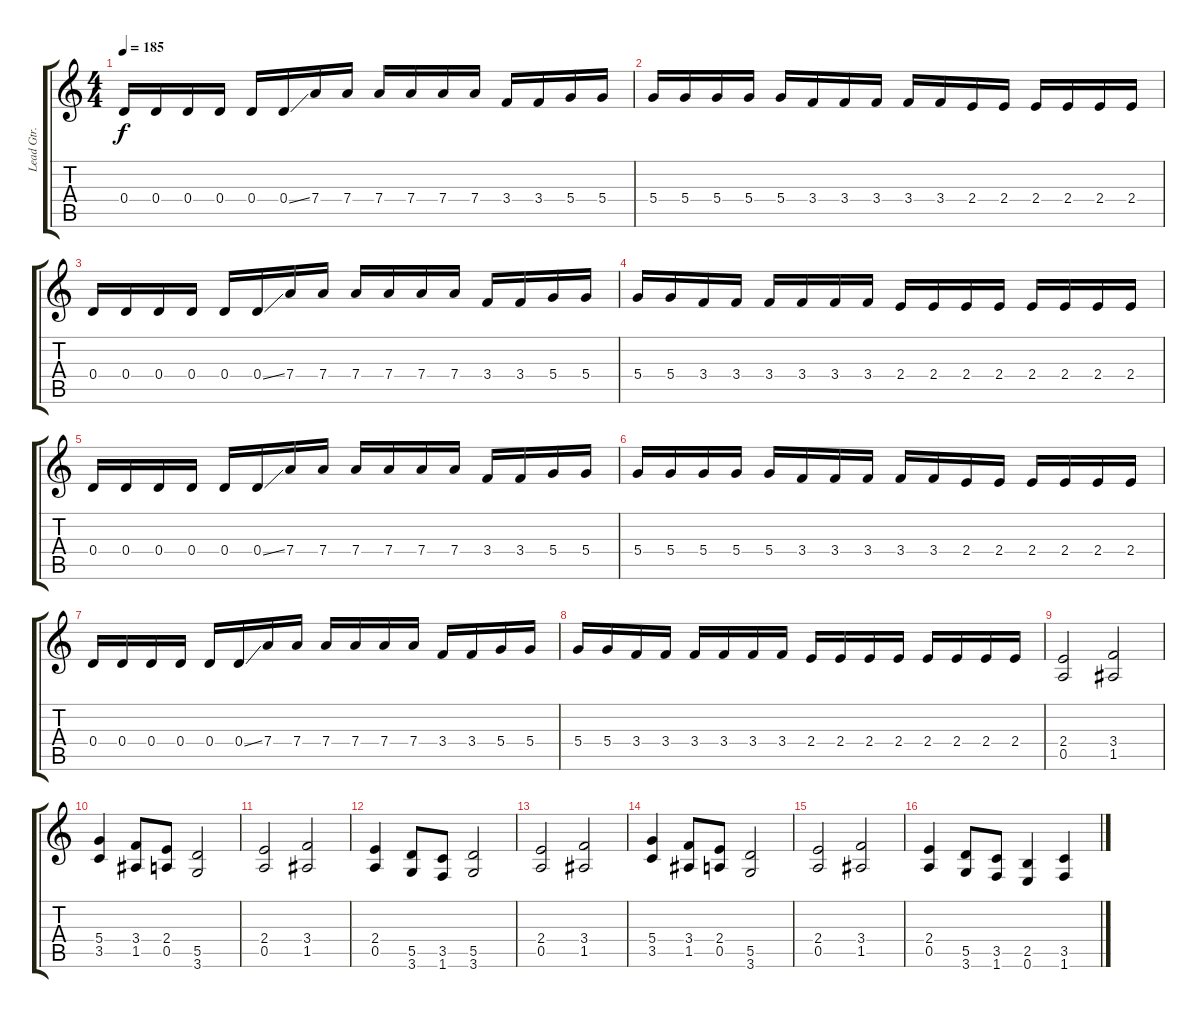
\track ("Lead Gtr." "Lead Gtr.") {instrument overdrivenguitar}
\staff {score tabs}
\tuning (E4 B3 G3 D3 A2 E2) {hide}
\ts (4 4)
\tempo 185
\clef g2
\ks c
0.4.16{dy f} 0.4.16 0.4.16 0.4.16 0.4.16 0.4{ss}.16 7.4.16 7.4.16 7.4.16 7.4.16 7.4.16 7.4.16 3.4.16 3.4.16 5.4.16 5.4.16 |
5.4.16 5.4.16 5.4.16 5.4.16 5.4.16 3.4.16 3.4.16 3.4.16 3.4.16 3.4.16 2.4.16 2.4.16 2.4.16 2.4.16 2.4.16 2.4.16 |
0.4.16 0.4.16 0.4.16 0.4.16 0.4.16 0.4{ss}.16 7.4.16 7.4.16 7.4.16 7.4.16 7.4.16 7.4.16 3.4.16 3.4.16 5.4.16 5.4.16 |
5.4.16 5.4.16 3.4.16 3.4.16 3.4.16 3.4.16 3.4.16 3.4.16 2.4.16 2.4.16 2.4.16 2.4.16 2.4.16 2.4.16 2.4.16 2.4.16 |
0.4.16 0.4.16 0.4.16 0.4.16 0.4.16 0.4{ss}.16 7.4.16 7.4.16 7.4.16 7.4.16 7.4.16 7.4.16 3.4.16 3.4.16 5.4.16 5.4.16 |
5.4.16 5.4.16 5.4.16 5.4.16 5.4.16 3.4.16 3.4.16 3.4.16 3.4.16 3.4.16 2.4.16 2.4.16 2.4.16 2.4.16 2.4.16 2.4.16 |
0.4.16 0.4.16 0.4.16 0.4.16 0.4.16 0.4{ss}.16 7.4.16 7.4.16 7.4.16 7.4.16 7.4.16 7.4.16 3.4.16 3.4.16 5.4.16 5.4.16 |
5.4.16 5.4.16 3.4.16 3.4.16 3.4.16 3.4.16 3.4.16 3.4.16 2.4.16 2.4.16 2.4.16 2.4.16 2.4.16 2.4.16 2.4.16 2.4.16 |
(2.4 0.5).2 (3.4 1.5).2 |
(5.4 3.5).4 (3.4 1.5).8 (2.4 0.5).8 (5.5 3.6).2 |
(2.4 0.5).2 (3.4 1.5).2 |
(2.4 0.5).4 (5.5 3.6).8 (3.5 1.6).8 (5.5 3.6).2 |
(2.4 0.5).2 (3.4 1.5).2 |
(5.4 3.5).4 (3.4 1.5).8 (2.4 0.5).8 (5.5 3.6).2 |
(2.4 0.5).2 (3.4 1.5).2 |
(2.4 0.5).4 (5.5 3.6).8 (3.5 1.6).8 (2.5 0.6).4 (3.5 1.6).4
